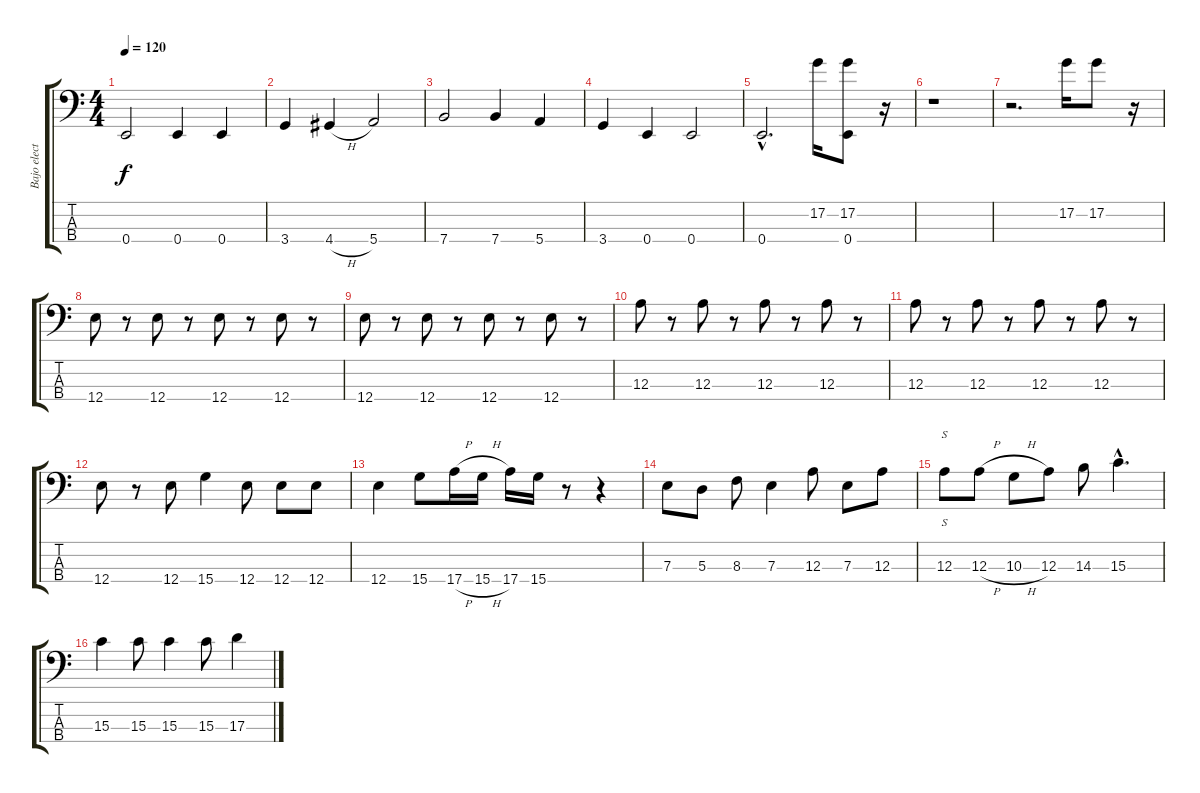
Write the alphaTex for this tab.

\track ("Bajo electrico" "Bajo elect") {instrument electricbasspick}
\staff {score tabs}
\tuning (G2 D2 A1 E1) {hide}
\ts (4 4)
\tempo 120
\clef f4
\ks c
0.4.2{dy f} 0.4.4 0.4.4 |
3.4.4 4.4{h}.4 5.4.2 |
7.4.2 7.4.4 5.4.4 |
3.4.4 0.4.4 0.4.2 |
0.4{hac}.2{d} 17.2.16 (17.2 0.4).8 r.16 |
r.1 |
r.2{d} 17.2.16 17.2.8 r.16 |
12.4.8 r.8 12.4.8 r.8 12.4.8 r.8 12.4.8 r.8 |
12.4.8 r.8 12.4.8 r.8 12.4.8 r.8 12.4.8 r.8 |
12.3.8 r.8 12.3.8 r.8 12.3.8 r.8 12.3.8 r.8 |
12.3.8 r.8 12.3.8 r.8 12.3.8 r.8 12.3.8 r.8 |
12.4.8 r.8 12.4.8 15.4.4 12.4.8 12.4.8 12.4.8 |
12.4.4 15.4.8 17.4{h}.16 15.4{h}.16 17.4.16 15.4.16 r.8 r.4 |
7.3.8 5.3.8 8.3.8 7.3.4 12.3.8 7.3.8 12.3.8 |
12.3.8{s} 12.3{h}.8 10.3{h}.8 12.3.8 14.3.8 15.3{hac}.4{d} |
15.3.4 15.3.8 15.3.4 15.3.8 17.3.4
